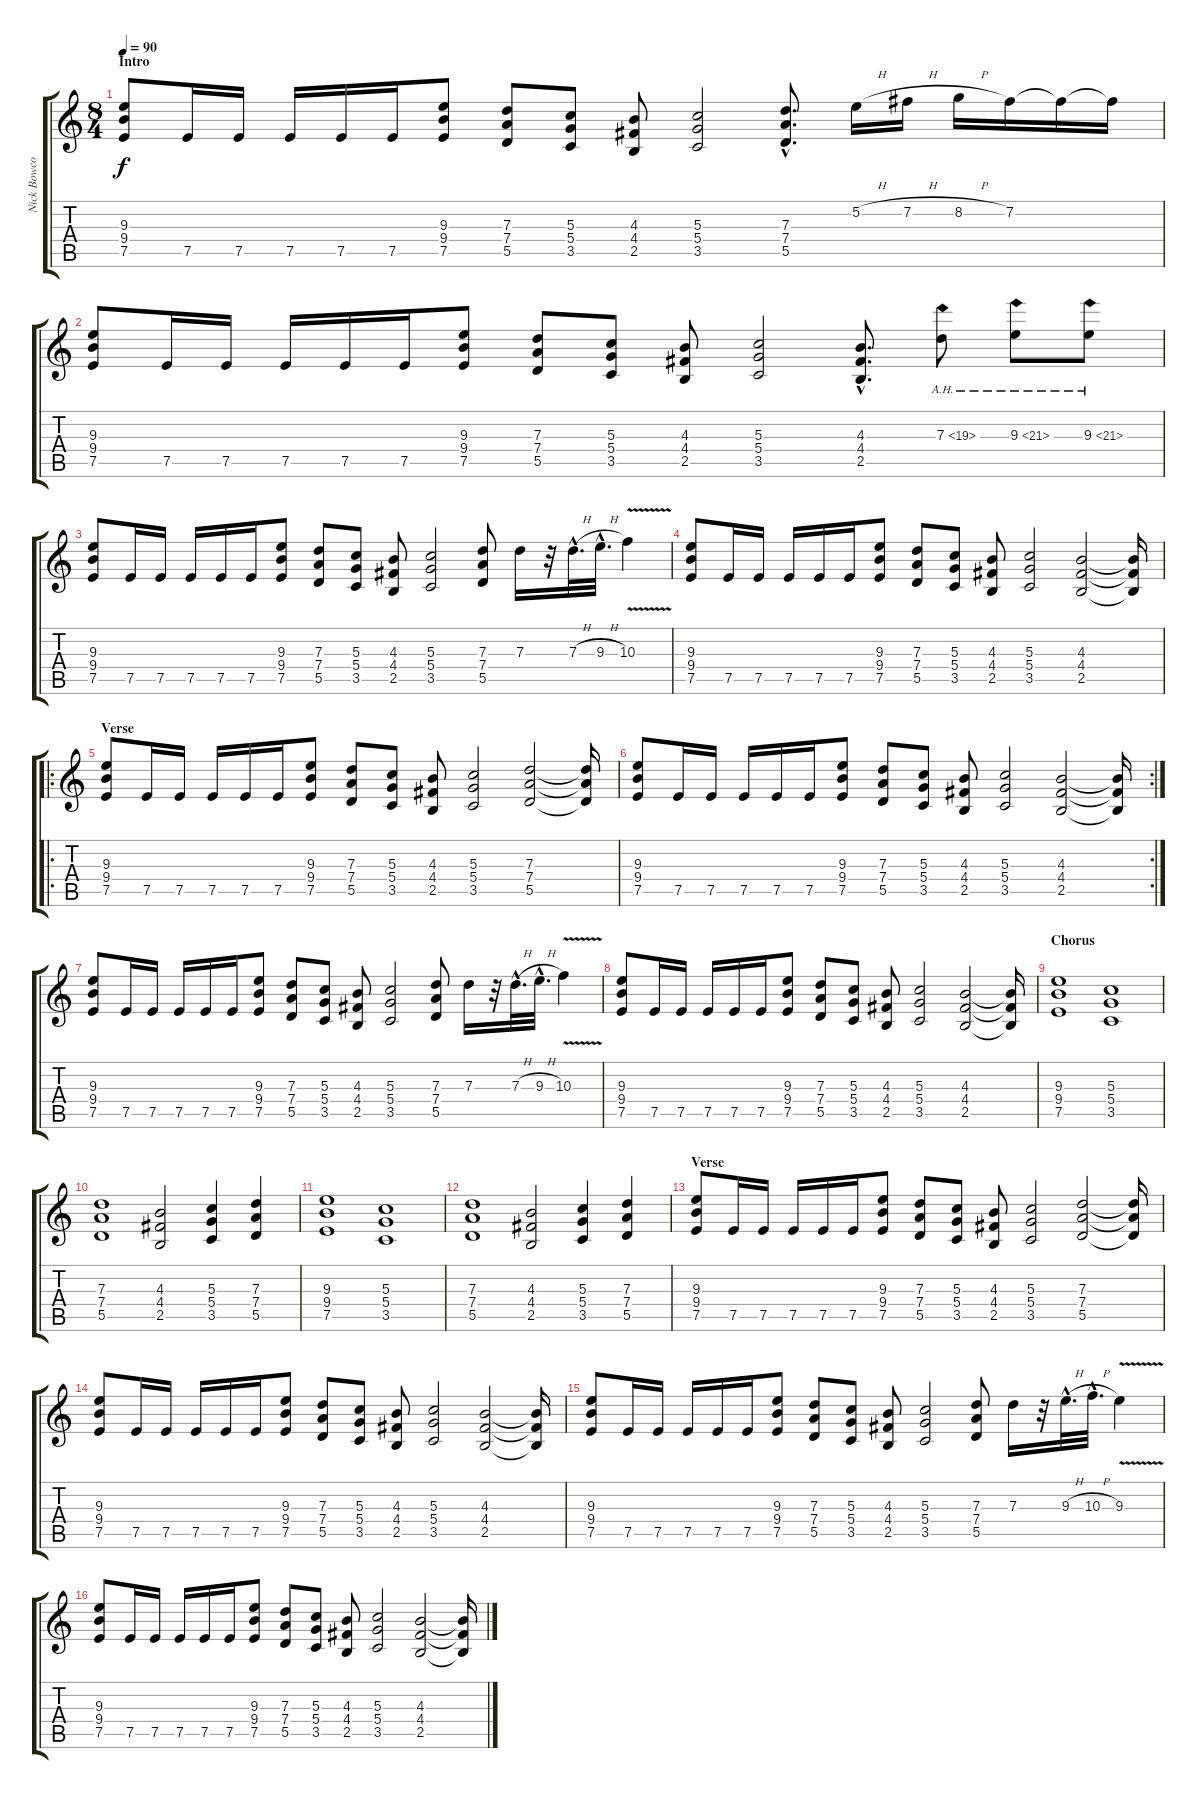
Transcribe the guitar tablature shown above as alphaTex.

\track ("Nick Bowcott" "Nick Bowco") {instrument distortionguitar}
\staff {score tabs}
\tuning (E4 B3 G3 D3 A2 E2) {hide}
\ts (8 4)
\section ("" "Intro")
\tempo 90
\clef g2
\ks c
(9.3 9.4 7.5).8{dy f instrument distortionguitar} 7.5.16 7.5.16 7.5.16 7.5.16 7.5.16 (9.3 9.4 7.5).8 (7.3 7.4 5.5).8 (5.3 5.4 3.5).8 (4.3 4.4 2.5).8 (5.3 5.4 3.5).2 (7.3{hac} 7.4{hac} 5.5{hac}).8{d} 5.2{h}.16 7.2{h}.16 8.2{h}.16 7.2.16 7.2{t}.16 7.2{t}.16 |
(9.3 9.4 7.5).8 7.5.16 7.5.16 7.5.16 7.5.16 7.5.16 (9.3 9.4 7.5).8 (7.3 7.4 5.5).8 (5.3 5.4 3.5).8 (4.3 4.4 2.5).8 (5.3 5.4 3.5).2 (4.3{hac} 4.4{hac} 2.5{hac}).8{d} 7.3{ah 12}.8 9.3{ah 12}.8 9.3{ah 12}.8 |
(9.3 9.4 7.5).8 7.5.16 7.5.16 7.5.16 7.5.16 7.5.16 (9.3 9.4 7.5).8 (7.3 7.4 5.5).8 (5.3 5.4 3.5).8 (4.3 4.4 2.5).8 (5.3 5.4 3.5).2 (7.3 7.4 5.5).8 7.3.16 r.32 7.3{h hac}.32{d} 9.3{h hac}.32{d} 10.3{v}.4 |
(9.3 9.4 7.5).8 7.5.16 7.5.16 7.5.16 7.5.16 7.5.16 (9.3 9.4 7.5).8 (7.3 7.4 5.5).8 (5.3 5.4 3.5).8 (4.3 4.4 2.5).8 (5.3 5.4 3.5).2 (4.3 4.4 2.5).2 (4.3{t} 4.4{t} 2.5{t}).16 |
\ro
\section ("" "Verse")
(9.3 9.4 7.5).8 7.5.16 7.5.16 7.5.16 7.5.16 7.5.16 (9.3 9.4 7.5).8 (7.3 7.4 5.5).8 (5.3 5.4 3.5).8 (4.3 4.4 2.5).8 (5.3 5.4 3.5).2 (7.3 7.4 5.5).2 (7.3{t} 7.4{t} 5.5{t}).16 |
\rc 2
(9.3 9.4 7.5).8 7.5.16 7.5.16 7.5.16 7.5.16 7.5.16 (9.3 9.4 7.5).8 (7.3 7.4 5.5).8 (5.3 5.4 3.5).8 (4.3 4.4 2.5).8 (5.3 5.4 3.5).2 (4.3 4.4 2.5).2 (4.3{t} 4.4{t} 2.5{t}).16 |
(9.3 9.4 7.5).8 7.5.16 7.5.16 7.5.16 7.5.16 7.5.16 (9.3 9.4 7.5).8 (7.3 7.4 5.5).8 (5.3 5.4 3.5).8 (4.3 4.4 2.5).8 (5.3 5.4 3.5).2 (7.3 7.4 5.5).8 7.3.16 r.32 7.3{h hac}.32{d} 9.3{h hac}.32{d} 10.3{v}.4 |
(9.3 9.4 7.5).8 7.5.16 7.5.16 7.5.16 7.5.16 7.5.16 (9.3 9.4 7.5).8 (7.3 7.4 5.5).8 (5.3 5.4 3.5).8 (4.3 4.4 2.5).8 (5.3 5.4 3.5).2 (4.3 4.4 2.5).2 (4.3{t} 4.4{t} 2.5{t}).16 |
\section ("" "Chorus")
(9.3 9.4 7.5).1 (5.3 5.4 3.5).1 |
(7.3 7.4 5.5).1 (4.3 4.4 2.5).2 (5.3 5.4 3.5).4 (7.3 7.4 5.5).4 |
(9.3 9.4 7.5).1 (5.3 5.4 3.5).1 |
(7.3 7.4 5.5).1 (4.3 4.4 2.5).2 (5.3 5.4 3.5).4 (7.3 7.4 5.5).4 |
\section ("" "Verse")
(9.3 9.4 7.5).8 7.5.16 7.5.16 7.5.16 7.5.16 7.5.16 (9.3 9.4 7.5).8 (7.3 7.4 5.5).8 (5.3 5.4 3.5).8 (4.3 4.4 2.5).8 (5.3 5.4 3.5).2 (7.3 7.4 5.5).2 (7.3{t} 7.4{t} 5.5{t}).16 |
(9.3 9.4 7.5).8 7.5.16 7.5.16 7.5.16 7.5.16 7.5.16 (9.3 9.4 7.5).8 (7.3 7.4 5.5).8 (5.3 5.4 3.5).8 (4.3 4.4 2.5).8 (5.3 5.4 3.5).2 (4.3 4.4 2.5).2 (4.3{t} 4.4{t} 2.5{t}).16 |
(9.3 9.4 7.5).8 7.5.16 7.5.16 7.5.16 7.5.16 7.5.16 (9.3 9.4 7.5).8 (7.3 7.4 5.5).8 (5.3 5.4 3.5).8 (4.3 4.4 2.5).8 (5.3 5.4 3.5).2 (7.3 7.4 5.5).8 7.3.16 r.32 9.3{h hac}.32{d} 10.3{h hac}.32{d} 9.3{v}.4 |
(9.3 9.4 7.5).8 7.5.16 7.5.16 7.5.16 7.5.16 7.5.16 (9.3 9.4 7.5).8 (7.3 7.4 5.5).8 (5.3 5.4 3.5).8 (4.3 4.4 2.5).8 (5.3 5.4 3.5).2 (4.3 4.4 2.5).2 (4.3{t} 4.4{t} 2.5{t}).16
